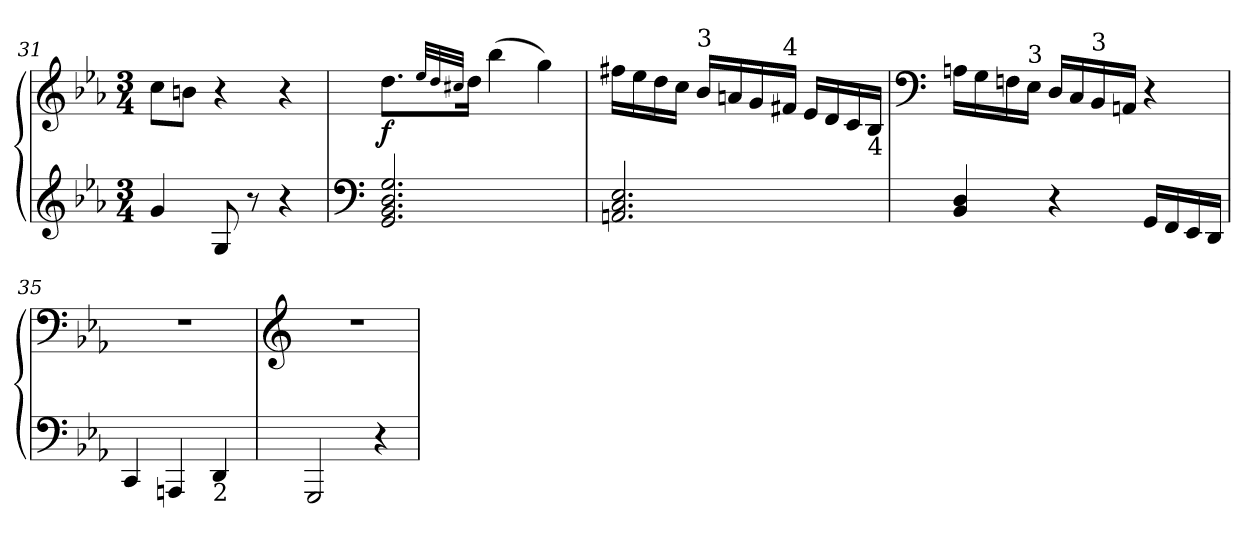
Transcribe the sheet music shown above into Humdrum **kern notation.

**kern	**kern	**dynam
*part1	*part1	*part1
*staff2	*staff1	*staff1/2
*clefG2	*clefG2	*
*k[b-e-a-]	*k[b-e-a-]	*
*E-:	*E-:	*
*M3/4	*M3/4	*
=31	=31	=31
4g/	8cc\L	.
.	8bn\J	.
8G/	4r	.
8r	.	.
4r	4r	.
!!LO:LB:g=z
=32	=32	=32
*clefF4	*	*
!	!	!LO:DY:b
2.GG/ 2.BB-i/ 2.D/ 2.G/	8.dd\L	f
.	32qee-/LLL	.
.	32qdd/	.
.	32qcc#X/JJJ	.
.	16dd\Jk	.
.	(>4bb-\	.
.	4gg\)	.
=33	=33	=33
2.AAn/ 2.C/ 2.E-/	16ff#X\LL	.
.	16ee-\	.
.	16dd\	.
.	16cc\JJ	.
!	!LO:TX:a:t=3	!
.	16b-/LL	.
.	16an/	.
.	16g/	.
!	!LO:TX:a:t=4	!
.	16f#X/JJ	.
.	16e-/LL	.
.	16d/	.
.	16c/	.
!	!LO:TX:b:t=4	!
.	16B-/JJ	.
=34	=34	=34
*	*clefF4	*
4BB-/ 4D/	16An\LL	.
.	16G\	.
.	16Fni\	.
!	!LO:TX:a:t=3	!
.	16E-i\JJ	.
4r	16D/LL	.
.	16C/	.
!	!LO:TX:a:t=3	!
.	16BB-/	.
.	16AAn/JJ	.
16GG/LL	4r	.
16FF/	.	.
16EE-/	.	.
16DD/JJ	.	.
!!LO:LB:g=z
=35	=35	=35
4CC/	2.r	.
4AAAn/	.	.
!LO:TX:b:t=2	!	!
4DD/	.	.
!!LO:LB:g=z
=36	=36	=36
*	*clefG2	*
2GGG/	2.r	.
4r	.	.
=	=	=
*-	*-	*-
